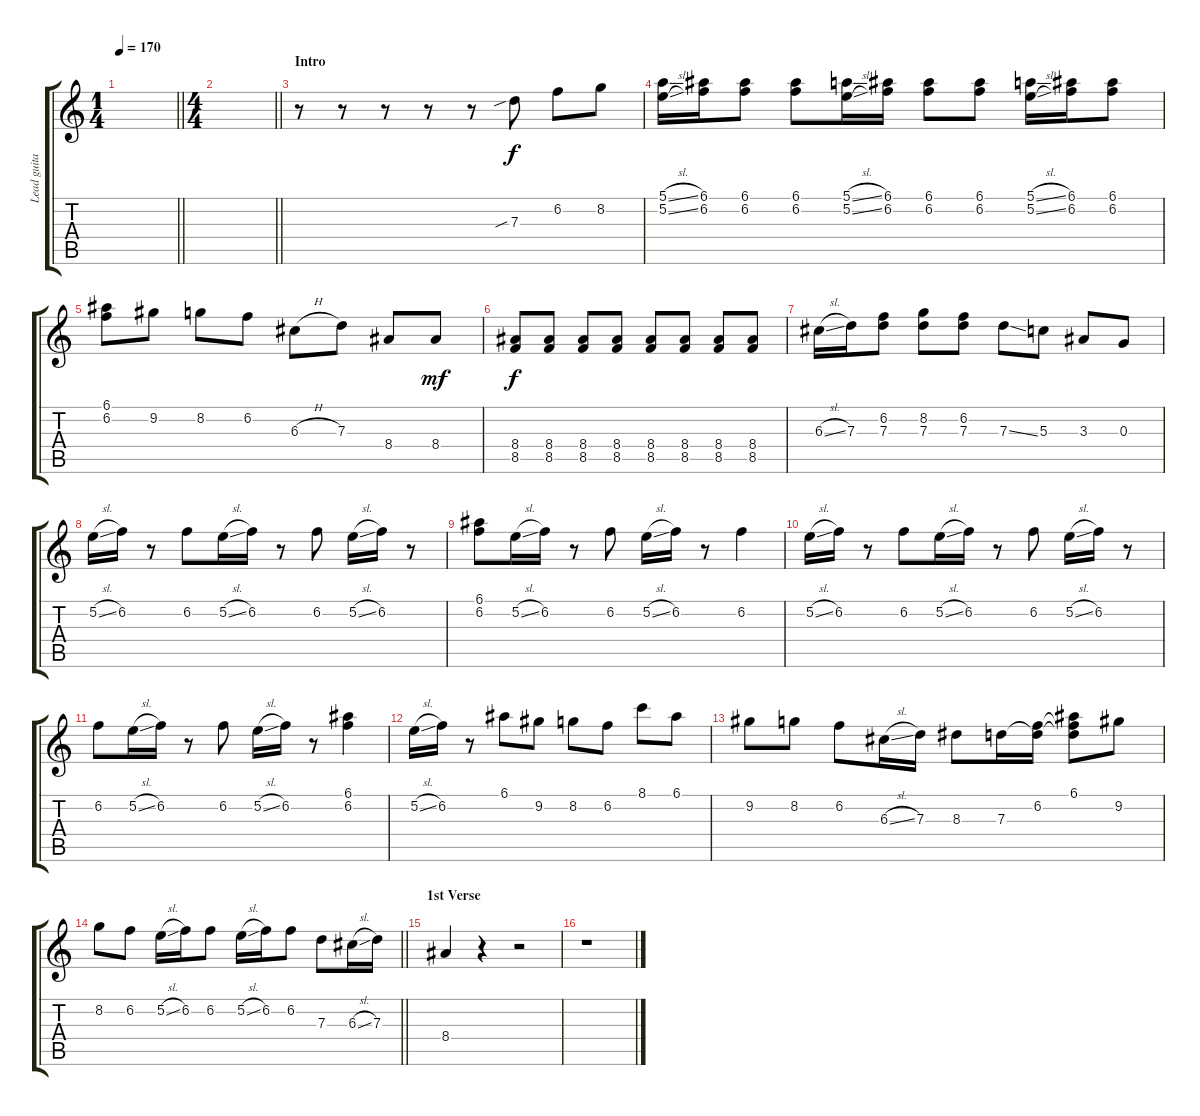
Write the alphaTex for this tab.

\track ("Lead guitar" "Lead guita") {instrument distortionguitar}
\staff {score tabs}
\tuning (E4 B3 G3 D3 A2 E2) {hide}
\ts (1 4)
\tempo 170
\clef g2
\barLineRight lightlight
\ks c
|
\ts (4 4)
\barLineRight lightlight
|
\section ("" "Intro")
r.8 r.8 r.8 r.8 r.8 7.3{sib}.8 6.2.8 8.2.8 |
(5.1{sl} 5.2{sl}).16 (6.1 6.2).16 (6.1 6.2).8 (6.1 6.2).8 (5.1{sl} 5.2{sl}).16 (6.1 6.2).16 (6.1 6.2).8 (6.1 6.2).8 (5.1{sl} 5.2{sl}).16 (6.1 6.2).16 (6.1 6.2).8 |
(6.1 6.2).8 9.2.8 8.2.8 6.2.8 6.3{h}.8 7.3.8 8.4.8 8.4.8{dy mf} |
(8.4 8.5).8{dy f} (8.4 8.5).8 (8.4 8.5).8 (8.4 8.5).8 (8.4 8.5).8 (8.4 8.5).8 (8.4 8.5).8 (8.4 8.5).8 |
6.3{sl}.16 7.3.16 (6.2 7.3).8 (8.2 7.3).8 (6.2 7.3).8 7.3{ss}.8 5.3.8 3.3.8 0.3.8 |
5.2{sl}.16 6.2.16 r.8 6.2.8 5.2{sl}.16 6.2.16 r.8 6.2.8 5.2{sl}.16 6.2.16 r.8 |
(6.1 6.2).8 5.2{sl}.16 6.2.16 r.8 6.2.8 5.2{sl}.16 6.2.16 r.8 6.2.4 |
5.2{sl}.16 6.2.16 r.8 6.2.8 5.2{sl}.16 6.2.16 r.8 6.2.8 5.2{sl}.16 6.2.16 r.8 |
6.2.8 5.2{sl}.16 6.2.16 r.8 6.2.8 5.2{sl}.16 6.2.16 r.8 (6.1 6.2).4 |
5.2{sl}.16 6.2.16 r.8 6.1.8 9.2.8 8.2.8 6.2.8 8.1.8 6.1.8 |
9.2.8 8.2.8 6.2.8 6.3{sl}.16 7.3.16 8.3.8 7.3.16 (6.2 7.3{t}).16 (6.1 6.2{t} 7.3{t}).8 9.2.8 |
\barLineRight lightlight
8.2.8 6.2.8 5.2{sl}.16 6.2.16 6.2.8 5.2{sl}.16 6.2.16 6.2.8 7.3.8 6.3{sl}.16 7.3.16 |
\section ("" "1st Verse")
8.4.4 r.4 r.2 |
r.1
